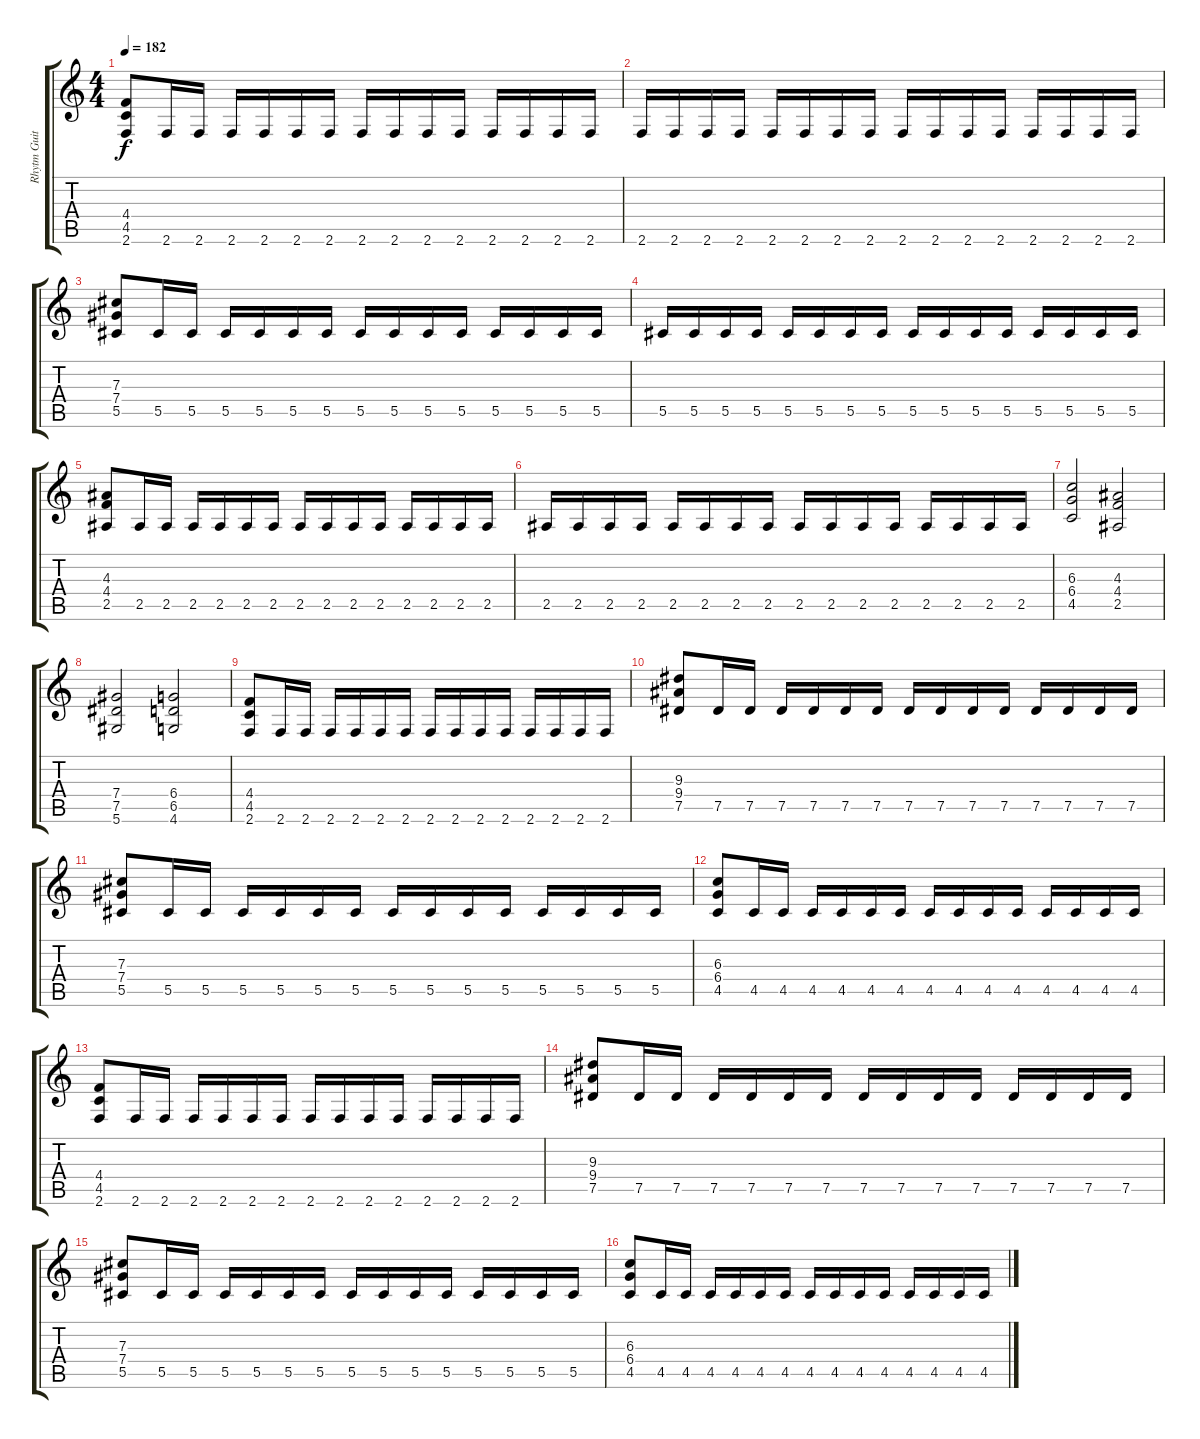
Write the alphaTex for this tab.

\track ("Rhytm Guitar" "Rhytm Guit") {instrument distortionguitar}
\staff {score tabs}
\tuning (Eb4 Bb3 Gb3 Db3 Ab2 Eb2) {hide}
\ts (4 4)
\tempo 182
\clef g2
\ks c
(4.4 4.5 2.6).8{dy f} 2.6.16 2.6.16 2.6.16 2.6.16 2.6.16 2.6.16 2.6.16 2.6.16 2.6.16 2.6.16 2.6.16 2.6.16 2.6.16 2.6.16 |
2.6.16 2.6.16 2.6.16 2.6.16 2.6.16 2.6.16 2.6.16 2.6.16 2.6.16 2.6.16 2.6.16 2.6.16 2.6.16 2.6.16 2.6.16 2.6.16 |
(7.3 7.4 5.5).8 5.5.16 5.5.16 5.5.16 5.5.16 5.5.16 5.5.16 5.5.16 5.5.16 5.5.16 5.5.16 5.5.16 5.5.16 5.5.16 5.5.16 |
5.5.16 5.5.16 5.5.16 5.5.16 5.5.16 5.5.16 5.5.16 5.5.16 5.5.16 5.5.16 5.5.16 5.5.16 5.5.16 5.5.16 5.5.16 5.5.16 |
(4.3 4.4 2.5).8 2.5.16 2.5.16 2.5.16 2.5.16 2.5.16 2.5.16 2.5.16 2.5.16 2.5.16 2.5.16 2.5.16 2.5.16 2.5.16 2.5.16 |
2.5.16 2.5.16 2.5.16 2.5.16 2.5.16 2.5.16 2.5.16 2.5.16 2.5.16 2.5.16 2.5.16 2.5.16 2.5.16 2.5.16 2.5.16 2.5.16 |
(6.3 6.4 4.5).2 (4.3 4.4 2.5).2 |
(7.4 7.5 5.6).2 (6.4 6.5 4.6).2 |
(4.4 4.5 2.6).8 2.6.16 2.6.16 2.6.16 2.6.16 2.6.16 2.6.16 2.6.16 2.6.16 2.6.16 2.6.16 2.6.16 2.6.16 2.6.16 2.6.16 |
(9.3 9.4 7.5).8 7.5.16 7.5.16 7.5.16 7.5.16 7.5.16 7.5.16 7.5.16 7.5.16 7.5.16 7.5.16 7.5.16 7.5.16 7.5.16 7.5.16 |
(7.3 7.4 5.5).8 5.5.16 5.5.16 5.5.16 5.5.16 5.5.16 5.5.16 5.5.16 5.5.16 5.5.16 5.5.16 5.5.16 5.5.16 5.5.16 5.5.16 |
(6.3 6.4 4.5).8 4.5.16 4.5.16 4.5.16 4.5.16 4.5.16 4.5.16 4.5.16 4.5.16 4.5.16 4.5.16 4.5.16 4.5.16 4.5.16 4.5.16 |
(4.4 4.5 2.6).8 2.6.16 2.6.16 2.6.16 2.6.16 2.6.16 2.6.16 2.6.16 2.6.16 2.6.16 2.6.16 2.6.16 2.6.16 2.6.16 2.6.16 |
(9.3 9.4 7.5).8 7.5.16 7.5.16 7.5.16 7.5.16 7.5.16 7.5.16 7.5.16 7.5.16 7.5.16 7.5.16 7.5.16 7.5.16 7.5.16 7.5.16 |
(7.3 7.4 5.5).8 5.5.16 5.5.16 5.5.16 5.5.16 5.5.16 5.5.16 5.5.16 5.5.16 5.5.16 5.5.16 5.5.16 5.5.16 5.5.16 5.5.16 |
(6.3 6.4 4.5).8 4.5.16 4.5.16 4.5.16 4.5.16 4.5.16 4.5.16 4.5.16 4.5.16 4.5.16 4.5.16 4.5.16 4.5.16 4.5.16 4.5.16
